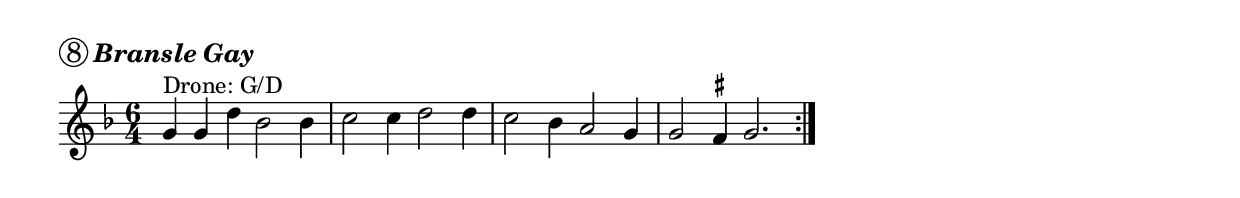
\include "music/include/fb_functions.ly"
%#(set-global-staff-size 18)
\include "english.ly"
%#(set-default-paper-size "letter")



  % Gay
  \score {
    \new Staff \relative c'' {
      \set suggestAccidentals = ##t
      \time 6/4
      \key g \dorian
      \repeat volta 2 {
        g4^\markup{Drone: G/D} g d' bf2 bf4 | c2 c4 d2 d4 | c2 bf4 a2 g4 | g2 fs4 g2.
      }
      \set suggestAccidentals = ##f
    }
    \header { piece = \markup { \huge \circle  8 \large \italic {  \bold{Bransle Gay} } } }
    \layout { indent = 0\mm }

  }

 
  \version "2.10.10"  % necessary for upgrading to future LilyPond versions.

